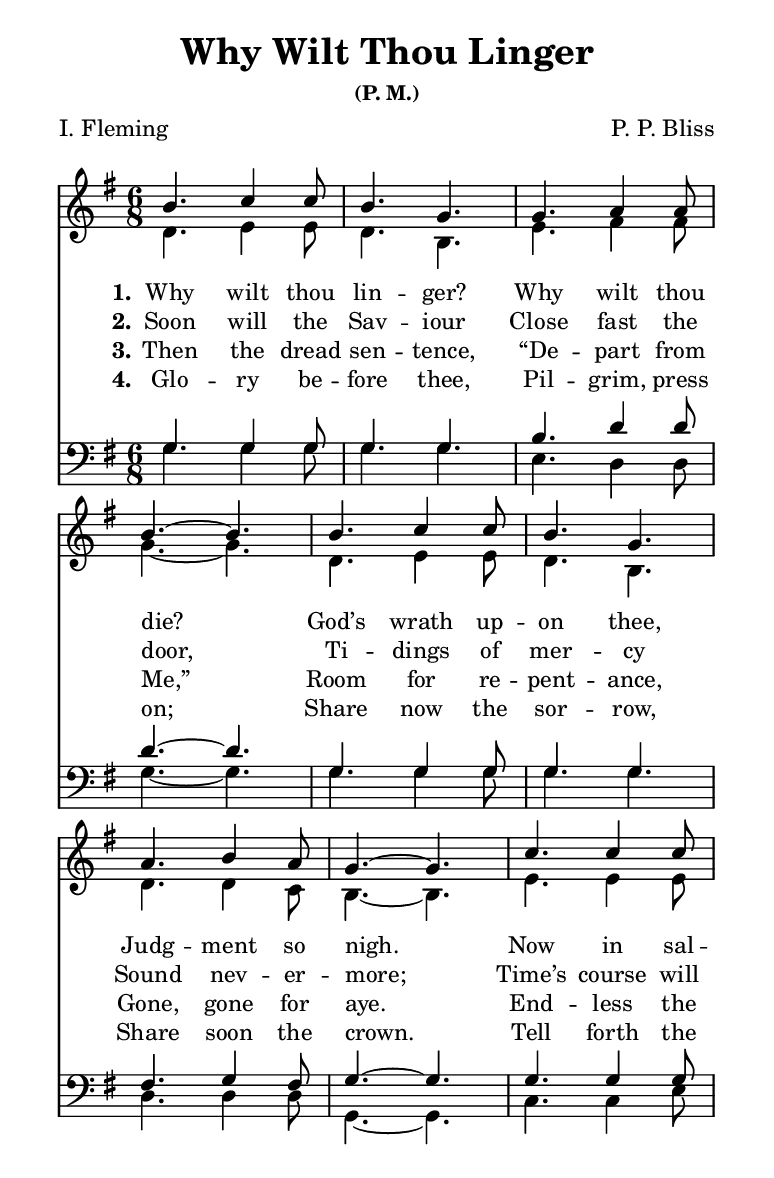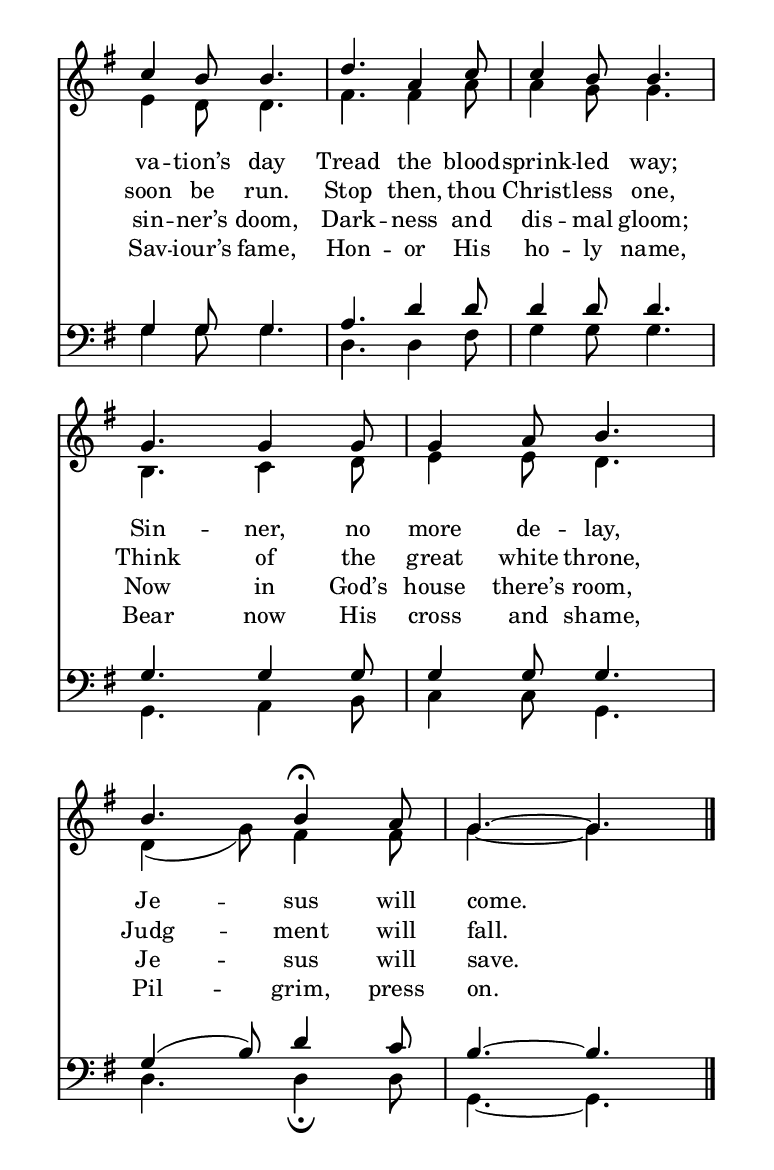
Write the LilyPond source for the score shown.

\include "common/global.ily"
\paper {
  \include "common/paper.ily"
  ragged-bottom = ##t
  ragged-last-bottom = ##t
  systems-per-page = 3
  %page-count = ##f
}

% TODO this song is compatible with EOG058's tune as well, and we probably
% shouldn't be engraving music for it at all

\header{
  title = "Why Wilt Thou Linger"
  subsubtitle = "(P. M.)"
  %meter = "P.M."
  poet = "I. Fleming"
  composer = "P. P. Bliss"
  %copyright = ""
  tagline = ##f
}

% for fermata in MIDI
ta = { \tempo 4=80 }
tb = { \tempo 4=40 }

patternAA = { c4.   c4 c8 | c4. c4. }
patternAB = { c4 c8 c4 c8 | c4. c4. }
patternAC = { c4. \tb c4 \ta c8 | c4. c4. }
patternBA = { c4. c4 c8 | c4 c8 c4. }

global = {
  \include "common/overrides.ily"
  \override Staff.TimeSignature.style = #'()
  \time 6/8
  \override Score.MetronomeMark.transparent = ##t % hide all fermata changes too
  \ta
  \key g \major
  %\partial 4
  \autoBeamOff
}

notesSoprano = {
\global
\relative c'' {

  \changePitch \patternAA { b c c | b g | g a a | b ~ b }
  \changePitch \patternAA { b c c | b g | a b a | g ~ g }
  \changePitch \patternBA { c c c | c b b }
  \changePitch \patternBA { d a c | c b b }
  \changePitch \patternBA { g g g | g a b }
  \changePitch \patternAC { b b \fermata a | g ~ g }

  \bar "|."

}
}

notesAlto = {
\global
\relative e' {

  \changePitch \patternAA { d e e | d b | e fis fis | g ~ g }
  \changePitch \patternAA { d e e | d b | d d c | b ~ b }
  \changePitch \patternBA { e e e | e d d }
  \changePitch \patternBA { fis fis a | a g g }
  \changePitch \patternBA { b, c d | e e d }
  \changePitch \patternAB { d( g) fis fis | g ~ g }

}
}

notesTenor = {
\global
\relative a {

  \changePitch \patternAA { g g g | g g | b d d | d ~ d }
  \changePitch \patternAA { g, g g | g g | fis g fis | g ~ g }
  \changePitch \patternBA { g g g | g g g }
  \changePitch \patternBA { a d d | d d d }
  \changePitch \patternBA { g, g g | g g g }
  \changePitch \patternAB { g( b) d c | b ~ b }

}
}

notesBass = {
\global
\relative f {

  \changePitch \patternAA { g g g | g g | e d d | g ~ g }
  \changePitch \patternAA { g g g | g g | d d d | g, ~ g }
  \changePitch \patternBA { c c e | g g g }
  \changePitch \patternBA { d d fis | g g g }
  \changePitch \patternBA { g, a b | c c g }
  \changePitch \patternAC { d' d \fermata d | g, ~ g }

}
}

wordsA = \lyricmode {
\set stanza = "1."

Why wilt thou lin -- ger?
Why wilt thou die?
God’s wrath up -- on thee,
Judg -- ment so nigh.
Now in sal -- va -- tion’s day
Tread the blood -- sprink -- led way;
Sin -- ner, no more de -- lay,
Je -- sus will come.

}

wordsB = \lyricmode {
\set stanza = "2."

Soon will the Sav -- iour
Close fast the door,
Ti -- dings of mer -- cy
Sound nev -- er -- more;
Time’s course will soon be run. % XXX comma ?
Stop then, thou Christ -- less one,
Think of the great white throne,
Judg -- ment will fall.

}

wordsC = \lyricmode {
\set stanza = "3."

Then the dread sen -- tence,
“De -- part from Me,”
Room for re -- pent -- ance,
Gone, gone for aye.
End -- less the sin -- ner’s doom,
Dark -- ness and dis -- mal gloom;
Now in God’s house there’s room,
Je -- sus will save.

}

wordsD = \lyricmode {
\set stanza = "4."

Glo -- ry be -- fore thee,
Pil -- grim, press on;
Share now the sor -- row,
Share soon the crown.
Tell forth the Sav -- iour’s fame,
Hon -- or His ho -- ly name,
Bear now His cross and shame,
Pil -- grim, press on.

}

\score {
  \context ChoirStaff <<
    \context Staff = upper <<
      \set ChoirStaff.systemStartDelimiter = #'SystemStartBar
      \context Voice  = sopranos { \voiceOne << \notesSoprano >> }
      \context Voice  = altos { \voiceTwo << \notesAlto >> }
      \context Lyrics = one   \lyricsto sopranos \wordsA
      \context Lyrics = two   \lyricsto sopranos \wordsB
      \context Lyrics = three \lyricsto sopranos \wordsC
      \context Lyrics = four  \lyricsto sopranos \wordsD
    >>
    \context Staff = men <<
      \clef bass
      \context Voice  = tenors { \voiceOne << \notesTenor >> }
      \context Voice  = basses { \voiceTwo << \notesBass >> }
    >>
  >>
  \layout {
    \include "common/layout.ily"
  }
  \midi{
    \include "common/midi.ily"
  }
}

\version "2.18.0"  % necessary for upgrading to future LilyPond versions.

% vi:set et ts=2 sw=2 ai nocindent syntax=lilypond
